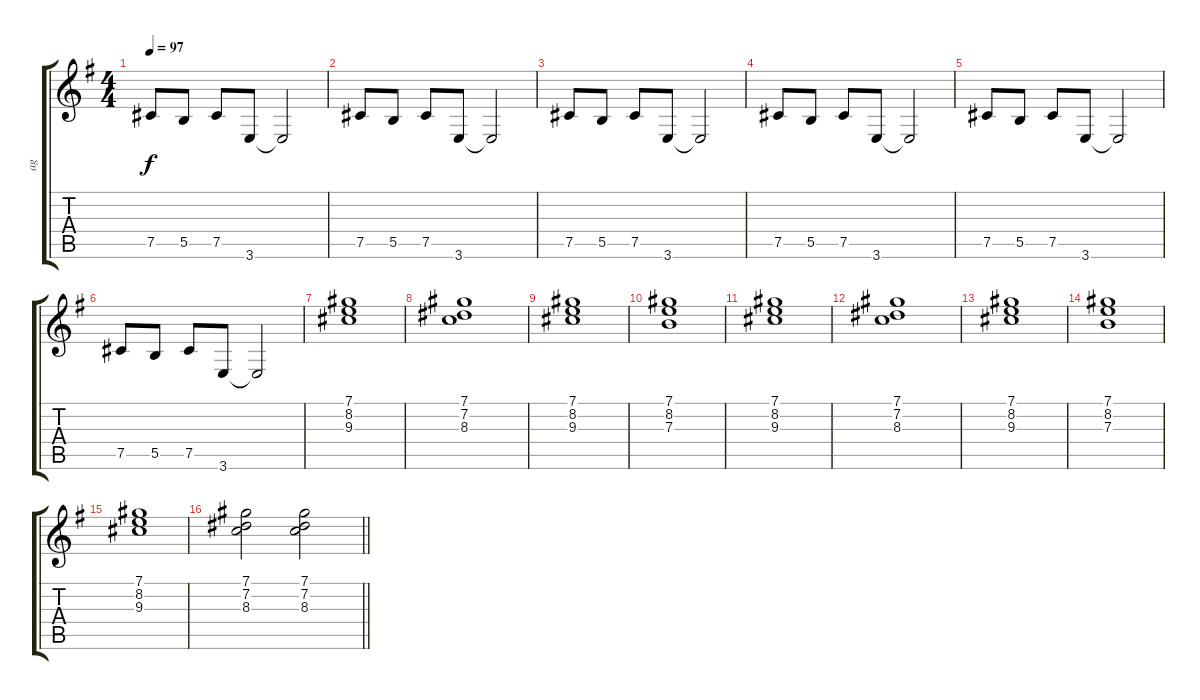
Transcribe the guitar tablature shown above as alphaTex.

\track ("ag" "ag") {instrument acousticguitarsteel}
\staff {score tabs}
\tuning (Db4 Ab3 E3 B2 Gb2 Db2) {hide}
\ts (4 4)
\tempo 97
\clef g2
\ks g
7.5.8{dy f} 5.5.8 7.5.8 3.6.8 3.6{t}.2 |
7.5.8 5.5.8 7.5.8 3.6.8 3.6{t}.2 |
7.5.8 5.5.8 7.5.8 3.6.8 3.6{t}.2 |
7.5.8 5.5.8 7.5.8 3.6.8 3.6{t}.2 |
7.5.8 5.5.8 7.5.8 3.6.8 3.6{t}.2 |
7.5.8 5.5.8 7.5.8 3.6.8 3.6{t}.2 |
(7.1 8.2 9.3).1 |
(7.1 7.2 8.3).1 |
(7.1 8.2 9.3).1 |
(7.1 8.2 7.3).1 |
(7.1 8.2 9.3).1 |
(7.1 7.2 8.3).1 |
(7.1 8.2 9.3).1 |
(7.1 8.2 7.3).1 |
(7.1 8.2 9.3).1 |
\barLineRight lightlight
(7.1 7.2 8.3).2 (7.1 7.2 8.3).2
